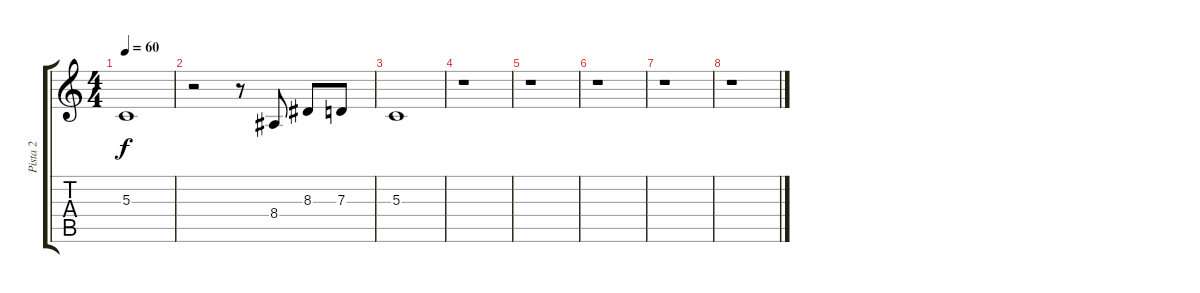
\track ("Pista 2" "Pista 2") {instrument oboe}
\staff {score tabs}
\tuning (E4 B3 G3 D3 A2 E2) {hide}
\ts (4 4)
\tempo 60
\clef g2
\ks c
5.3.1{dy f} |
r.2 r.8 8.4.8 8.3.8 7.3.8 |
5.3.1 |
r.1 |
r.1 |
r.1 |
r.1 |
r.1
